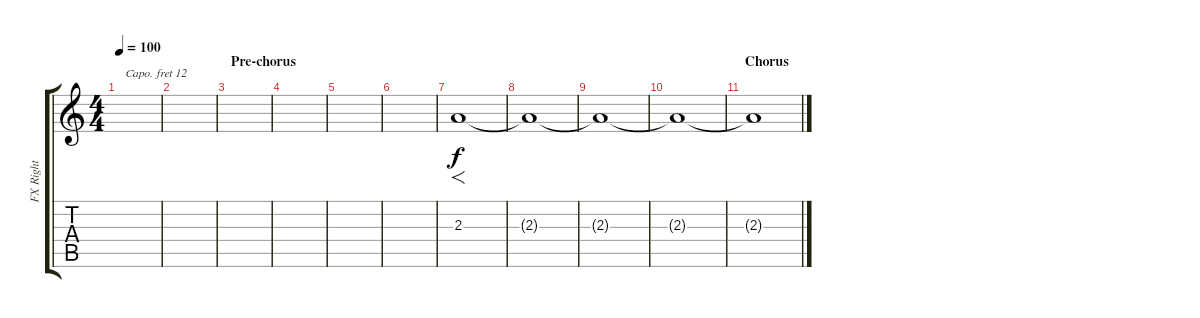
\track ("FX Right" "FX Right") {instrument flute}
\staff {score tabs}
\capo 12
\tuning (E4 B3 G3 D3 A2 E2) {hide}
\ts (4 4)
\tempo 100
\clef g2
\ks c
|
|
\section ("" "Pre-chorus")
|
|
|
|
2.3.1{f instrument brasssection} |
2.3{t}.1{dy f volume 0} |
2.3{t}.1 |
2.3{t}.1 |
\section ("" "Chorus")
2.3{t}.1
